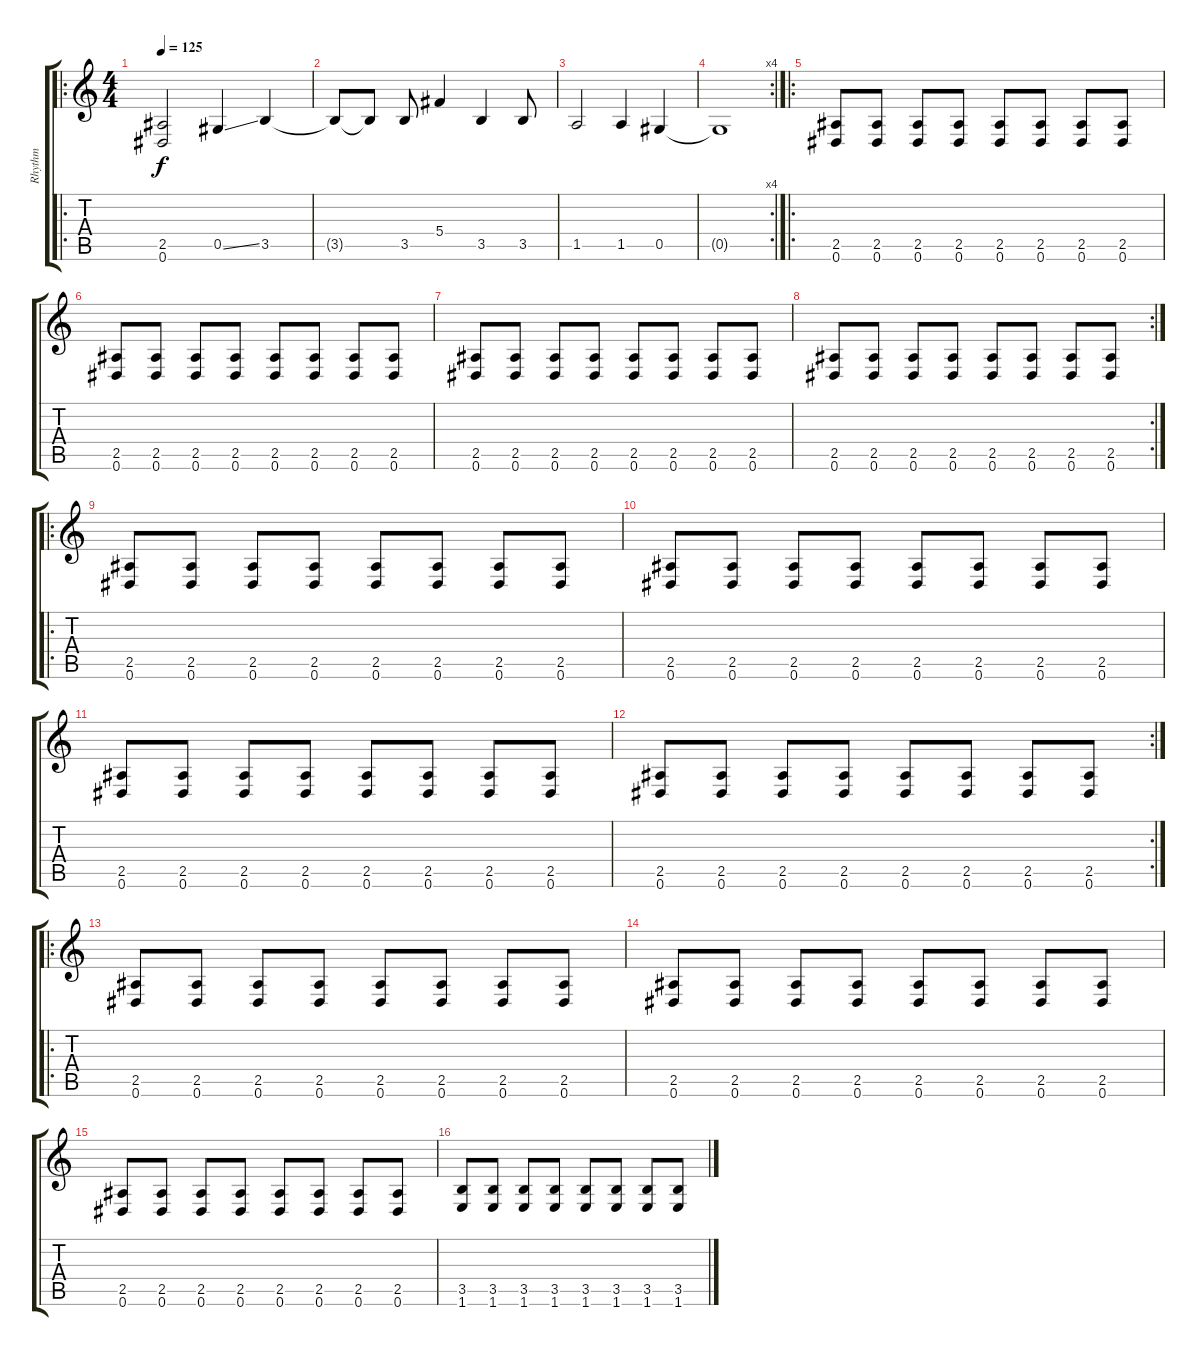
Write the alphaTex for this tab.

\track ("Rhythm" "Rhythm") {instrument distortionguitar}
\staff {score tabs}
\tuning (Eb4 Bb3 Gb3 Db3 Ab2 Eb2) {hide}
\ro
\ts (4 4)
\tempo 125
\clef g2
\ks c
(2.5 0.6).2{dy f} 0.5{ss}.4 3.5.4 |
3.5{t}.8 3.5{t}.8 3.5.8 5.4.4 3.5.4 3.5.8 |
1.5.2 1.5.4 0.5.4 |
\rc 4
0.5{t}.1 |
\ro
(2.5 0.6).8 (2.5 0.6).8 (2.5 0.6).8 (2.5 0.6).8 (2.5 0.6).8 (2.5 0.6).8 (2.5 0.6).8 (2.5 0.6).8 |
(2.5 0.6).8 (2.5 0.6).8 (2.5 0.6).8 (2.5 0.6).8 (2.5 0.6).8 (2.5 0.6).8 (2.5 0.6).8 (2.5 0.6).8 |
(2.5 0.6).8 (2.5 0.6).8 (2.5 0.6).8 (2.5 0.6).8 (2.5 0.6).8 (2.5 0.6).8 (2.5 0.6).8 (2.5 0.6).8 |
\rc 2
(2.5 0.6).8 (2.5 0.6).8 (2.5 0.6).8 (2.5 0.6).8 (2.5 0.6).8 (2.5 0.6).8 (2.5 0.6).8 (2.5 0.6).8 |
\ro
(2.5 0.6).8 (2.5 0.6).8 (2.5 0.6).8 (2.5 0.6).8 (2.5 0.6).8 (2.5 0.6).8 (2.5 0.6).8 (2.5 0.6).8 |
(2.5 0.6).8 (2.5 0.6).8 (2.5 0.6).8 (2.5 0.6).8 (2.5 0.6).8 (2.5 0.6).8 (2.5 0.6).8 (2.5 0.6).8 |
(2.5 0.6).8 (2.5 0.6).8 (2.5 0.6).8 (2.5 0.6).8 (2.5 0.6).8 (2.5 0.6).8 (2.5 0.6).8 (2.5 0.6).8 |
\rc 2
(2.5 0.6).8 (2.5 0.6).8 (2.5 0.6).8 (2.5 0.6).8 (2.5 0.6).8 (2.5 0.6).8 (2.5 0.6).8 (2.5 0.6).8 |
\ro
(2.5 0.6).8 (2.5 0.6).8 (2.5 0.6).8 (2.5 0.6).8 (2.5 0.6).8 (2.5 0.6).8 (2.5 0.6).8 (2.5 0.6).8 |
(2.5 0.6).8 (2.5 0.6).8 (2.5 0.6).8 (2.5 0.6).8 (2.5 0.6).8 (2.5 0.6).8 (2.5 0.6).8 (2.5 0.6).8 |
(2.5 0.6).8 (2.5 0.6).8 (2.5 0.6).8 (2.5 0.6).8 (2.5 0.6).8 (2.5 0.6).8 (2.5 0.6).8 (2.5 0.6).8 |
(3.5 1.6).8 (3.5 1.6).8 (3.5 1.6).8 (3.5 1.6).8 (3.5 1.6).8 (3.5 1.6).8 (3.5 1.6).8 (3.5 1.6).8
